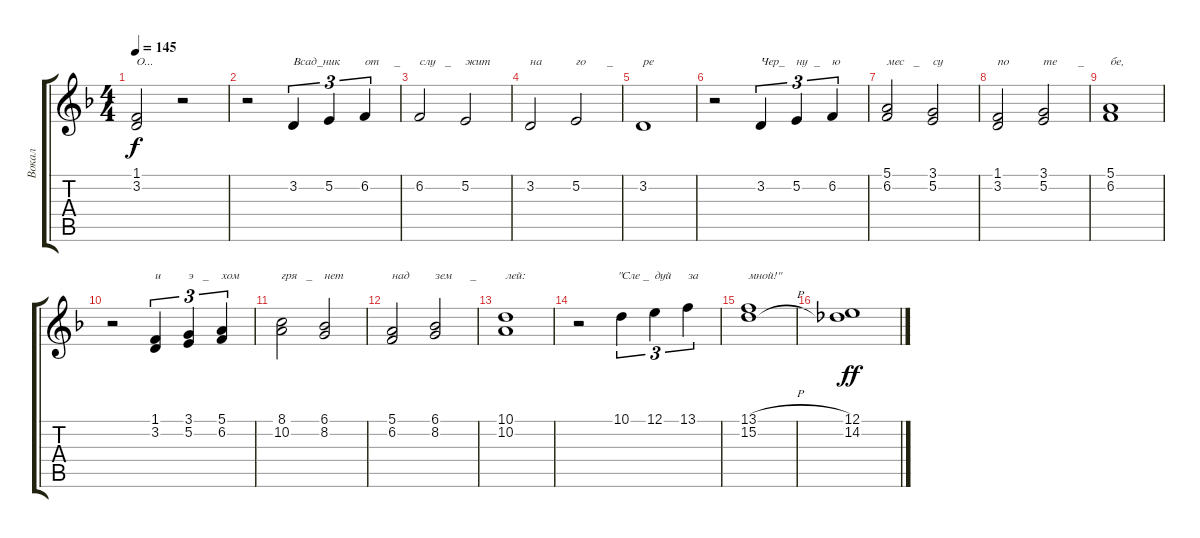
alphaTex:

\track ("Вокал" "Вокал") {instrument fx5brightness}
\staff {score tabs}
\tuning (E4 B3 G3 D3 A2 E2) {hide}
\ts (4 4)
\tempo 145
\clef g2
\ks dminor
(1.1 3.2).2{txt "О..." dy f} r.2 |
r.2 3.2.4{tu (3 2) txt "Всад_ник"} 5.2.4{tu (3 2)} 6.2.4{tu (3 2) txt "от     _"} |
6.2.2{txt "слу   _"} 5.2.2{txt "жит"} |
3.2.2{txt "на"} 5.2.2{txt "го       _"} |
3.2.1{txt "ре"} |
r.2 3.2.4{tu (3 2) txt "Чер_"} 5.2.4{tu (3 2) txt "ну  _"} 6.2.4{tu (3 2) txt "ю"} |
(5.1 6.2).2{txt "мес   _"} (3.1 5.2).2{txt "су"} |
(1.1 3.2).2{txt "по"} (3.1 5.2).2{txt "те       _"} |
(5.1 6.2).1{txt "бе,"} |
r.2 (1.1 3.2).4{tu (3 2) txt "и"} (3.1 5.2).4{tu (3 2) txt "э   _"} (5.1 6.2).4{tu (3 2) txt "хом"} |
(8.1 10.2).2{txt "гря   _"} (6.1 8.2).2{txt "нет"} |
(5.1 6.2).2{txt "над"} (6.1 8.2).2{txt "зем      _"} |
(10.1 10.2).1{txt "лей:"} |
r.2{txt "             \"Сле _"} 10.1.4{tu (3 2)} 12.1.4{tu (3 2) txt "дуй"} 13.1.4{tu (3 2) txt "за"} |
(13.1{h} 15.2{h}).1{txt "мной!\""} |
(12.1{h} 14.2{h}).1{dy ff}
